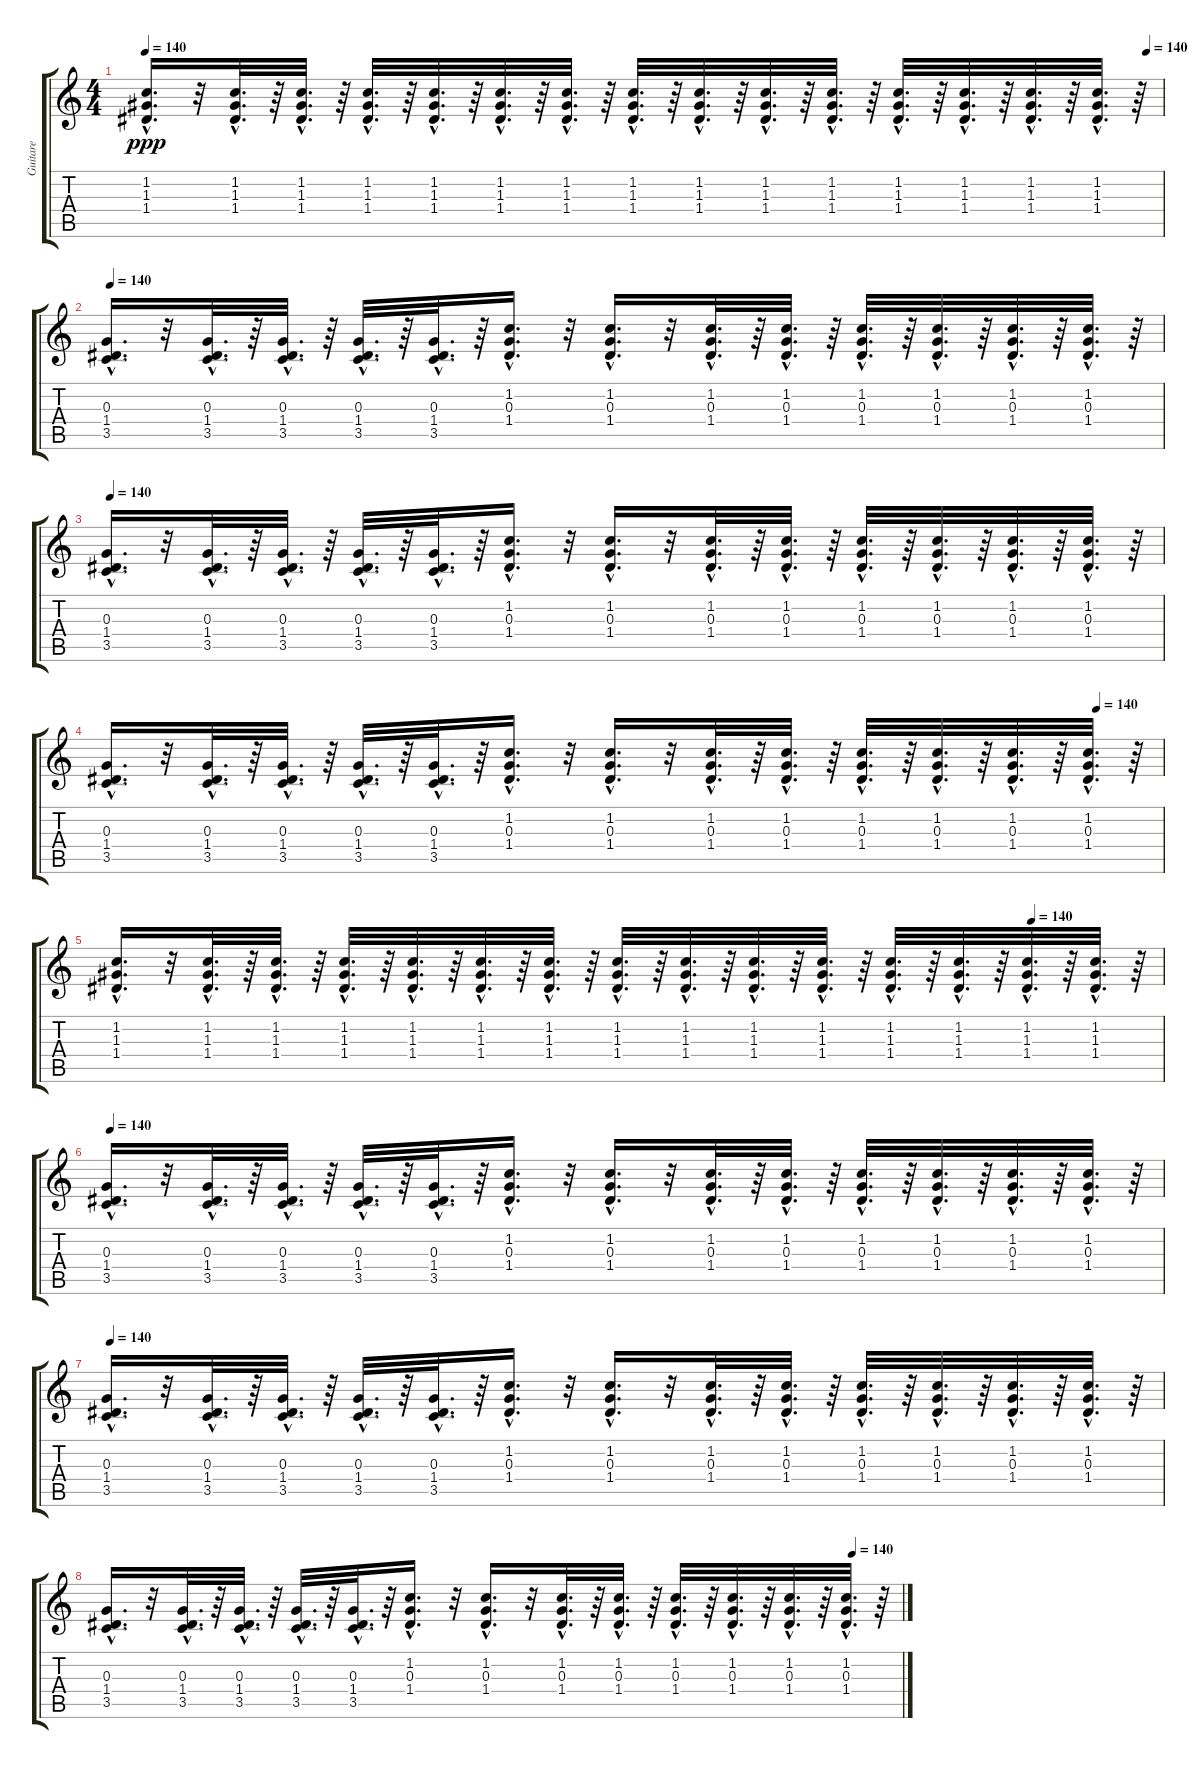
\track ("Guitare" "Guitare") {instrument acousticguitarnylon}
\staff {score tabs}
\tuning (E4 B3 G3 D3 A2 E2) {hide}
\ts (4 4)
\tempo 140
\tempo (140 0.984375)
\clef g2
\ks c
(1.2{hac} 1.3{hac} 1.4{hac}).16{d dy ppp} r.32 (1.2{hac} 1.3{hac} 1.4{hac}).32{d} r.64 (1.2{hac} 1.3{hac} 1.4{hac}).32{d} r.64 (1.2{hac} 1.3{hac} 1.4{hac}).32{d} r.64 (1.2{hac} 1.3{hac} 1.4{hac}).32{d} r.64 (1.2{hac} 1.3{hac} 1.4{hac}).32{d} r.64 (1.2{hac} 1.3{hac} 1.4{hac}).32{d} r.64 (1.2{hac} 1.3{hac} 1.4{hac}).32{d} r.64 (1.2{hac} 1.3{hac} 1.4{hac}).32{d} r.64 (1.2{hac} 1.3{hac} 1.4{hac}).32{d} r.64 (1.2{hac} 1.3{hac} 1.4{hac}).32{d} r.64 (1.2{hac} 1.3{hac} 1.4{hac}).32{d} r.64 (1.2{hac} 1.3{hac} 1.4{hac}).32{d} r.64 (1.2{hac} 1.3{hac} 1.4{hac}).32{d} r.64 (1.2{hac} 1.3{hac} 1.4{hac}).32{d} r.64 |
\tempo 140
(0.3{hac} 1.4{hac} 3.5{hac}).16{d} r.32 (0.3{hac} 1.4{hac} 3.5{hac}).32{d} r.64 (0.3{hac} 1.4{hac} 3.5{hac}).32{d} r.64 (0.3{hac} 1.4{hac} 3.5{hac}).32{d} r.64 (0.3{hac} 1.4{hac} 3.5{hac}).32{d} r.64 (1.2{hac} 0.3{hac} 1.4{hac}).16{d} r.32 (1.2{hac} 0.3{hac} 1.4{hac}).16{d} r.32 (1.2{hac} 0.3{hac} 1.4{hac}).32{d} r.64 (1.2{hac} 0.3{hac} 1.4{hac}).32{d} r.64 (1.2{hac} 0.3{hac} 1.4{hac}).32{d} r.64 (1.2{hac} 0.3{hac} 1.4{hac}).32{d} r.64 (1.2{hac} 0.3{hac} 1.4{hac}).32{d} r.64 (1.2{hac} 0.3{hac} 1.4{hac}).32{d} r.64 |
\tempo 140
(0.3{hac} 1.4{hac} 3.5{hac}).16{d} r.32 (0.3{hac} 1.4{hac} 3.5{hac}).32{d} r.64 (0.3{hac} 1.4{hac} 3.5{hac}).32{d} r.64 (0.3{hac} 1.4{hac} 3.5{hac}).32{d} r.64 (0.3{hac} 1.4{hac} 3.5{hac}).32{d} r.64 (1.2{hac} 0.3{hac} 1.4{hac}).16{d} r.32 (1.2{hac} 0.3{hac} 1.4{hac}).16{d} r.32 (1.2{hac} 0.3{hac} 1.4{hac}).32{d} r.64 (1.2{hac} 0.3{hac} 1.4{hac}).32{d} r.64 (1.2{hac} 0.3{hac} 1.4{hac}).32{d} r.64 (1.2{hac} 0.3{hac} 1.4{hac}).32{d} r.64 (1.2{hac} 0.3{hac} 1.4{hac}).32{d} r.64 (1.2{hac} 0.3{hac} 1.4{hac}).32{d} r.64 |
\tempo (140 0.9375)
(0.3{hac} 1.4{hac} 3.5{hac}).16{d} r.32 (0.3{hac} 1.4{hac} 3.5{hac}).32{d} r.64 (0.3{hac} 1.4{hac} 3.5{hac}).32{d} r.64 (0.3{hac} 1.4{hac} 3.5{hac}).32{d} r.64 (0.3{hac} 1.4{hac} 3.5{hac}).32{d} r.64 (1.2{hac} 0.3{hac} 1.4{hac}).16{d} r.32 (1.2{hac} 0.3{hac} 1.4{hac}).16{d} r.32 (1.2{hac} 0.3{hac} 1.4{hac}).32{d} r.64 (1.2{hac} 0.3{hac} 1.4{hac}).32{d} r.64 (1.2{hac} 0.3{hac} 1.4{hac}).32{d} r.64 (1.2{hac} 0.3{hac} 1.4{hac}).32{d} r.64 (1.2{hac} 0.3{hac} 1.4{hac}).32{d} r.64 (1.2{hac} 0.3{hac} 1.4{hac}).32{d} r.64 |
\tempo (140 0.875)
(1.2{hac} 1.3{hac} 1.4{hac}).16{d} r.32 (1.2{hac} 1.3{hac} 1.4{hac}).32{d} r.64 (1.2{hac} 1.3{hac} 1.4{hac}).32{d} r.64 (1.2{hac} 1.3{hac} 1.4{hac}).32{d} r.64 (1.2{hac} 1.3{hac} 1.4{hac}).32{d} r.64 (1.2{hac} 1.3{hac} 1.4{hac}).32{d} r.64 (1.2{hac} 1.3{hac} 1.4{hac}).32{d} r.64 (1.2{hac} 1.3{hac} 1.4{hac}).32{d} r.64 (1.2{hac} 1.3{hac} 1.4{hac}).32{d} r.64 (1.2{hac} 1.3{hac} 1.4{hac}).32{d} r.64 (1.2{hac} 1.3{hac} 1.4{hac}).32{d} r.64 (1.2{hac} 1.3{hac} 1.4{hac}).32{d} r.64 (1.2{hac} 1.3{hac} 1.4{hac}).32{d} r.64 (1.2{hac} 1.3{hac} 1.4{hac}).32{d} r.64 (1.2{hac} 1.3{hac} 1.4{hac}).32{d} r.64 |
\tempo 140
(0.3{hac} 1.4{hac} 3.5{hac}).16{d} r.32 (0.3{hac} 1.4{hac} 3.5{hac}).32{d} r.64 (0.3{hac} 1.4{hac} 3.5{hac}).32{d} r.64 (0.3{hac} 1.4{hac} 3.5{hac}).32{d} r.64 (0.3{hac} 1.4{hac} 3.5{hac}).32{d} r.64 (1.2{hac} 0.3{hac} 1.4{hac}).16{d} r.32 (1.2{hac} 0.3{hac} 1.4{hac}).16{d} r.32 (1.2{hac} 0.3{hac} 1.4{hac}).32{d} r.64 (1.2{hac} 0.3{hac} 1.4{hac}).32{d} r.64 (1.2{hac} 0.3{hac} 1.4{hac}).32{d} r.64 (1.2{hac} 0.3{hac} 1.4{hac}).32{d} r.64 (1.2{hac} 0.3{hac} 1.4{hac}).32{d} r.64 (1.2{hac} 0.3{hac} 1.4{hac}).32{d} r.64 |
\tempo 140
(0.3{hac} 1.4{hac} 3.5{hac}).16{d} r.32 (0.3{hac} 1.4{hac} 3.5{hac}).32{d} r.64 (0.3{hac} 1.4{hac} 3.5{hac}).32{d} r.64 (0.3{hac} 1.4{hac} 3.5{hac}).32{d} r.64 (0.3{hac} 1.4{hac} 3.5{hac}).32{d} r.64 (1.2{hac} 0.3{hac} 1.4{hac}).16{d} r.32 (1.2{hac} 0.3{hac} 1.4{hac}).16{d} r.32 (1.2{hac} 0.3{hac} 1.4{hac}).32{d} r.64 (1.2{hac} 0.3{hac} 1.4{hac}).32{d} r.64 (1.2{hac} 0.3{hac} 1.4{hac}).32{d} r.64 (1.2{hac} 0.3{hac} 1.4{hac}).32{d} r.64 (1.2{hac} 0.3{hac} 1.4{hac}).32{d} r.64 (1.2{hac} 0.3{hac} 1.4{hac}).32{d} r.64 |
\tempo (140 0.9375)
(0.3{hac} 1.4{hac} 3.5{hac}).16{d} r.32 (0.3{hac} 1.4{hac} 3.5{hac}).32{d} r.64 (0.3{hac} 1.4{hac} 3.5{hac}).32{d} r.64 (0.3{hac} 1.4{hac} 3.5{hac}).32{d} r.64 (0.3{hac} 1.4{hac} 3.5{hac}).32{d} r.64 (1.2{hac} 0.3{hac} 1.4{hac}).16{d} r.32 (1.2{hac} 0.3{hac} 1.4{hac}).16{d} r.32 (1.2{hac} 0.3{hac} 1.4{hac}).32{d} r.64 (1.2{hac} 0.3{hac} 1.4{hac}).32{d} r.64 (1.2{hac} 0.3{hac} 1.4{hac}).32{d} r.64 (1.2{hac} 0.3{hac} 1.4{hac}).32{d} r.64 (1.2{hac} 0.3{hac} 1.4{hac}).32{d} r.64 (1.2{hac} 0.3{hac} 1.4{hac}).32{d} r.64
